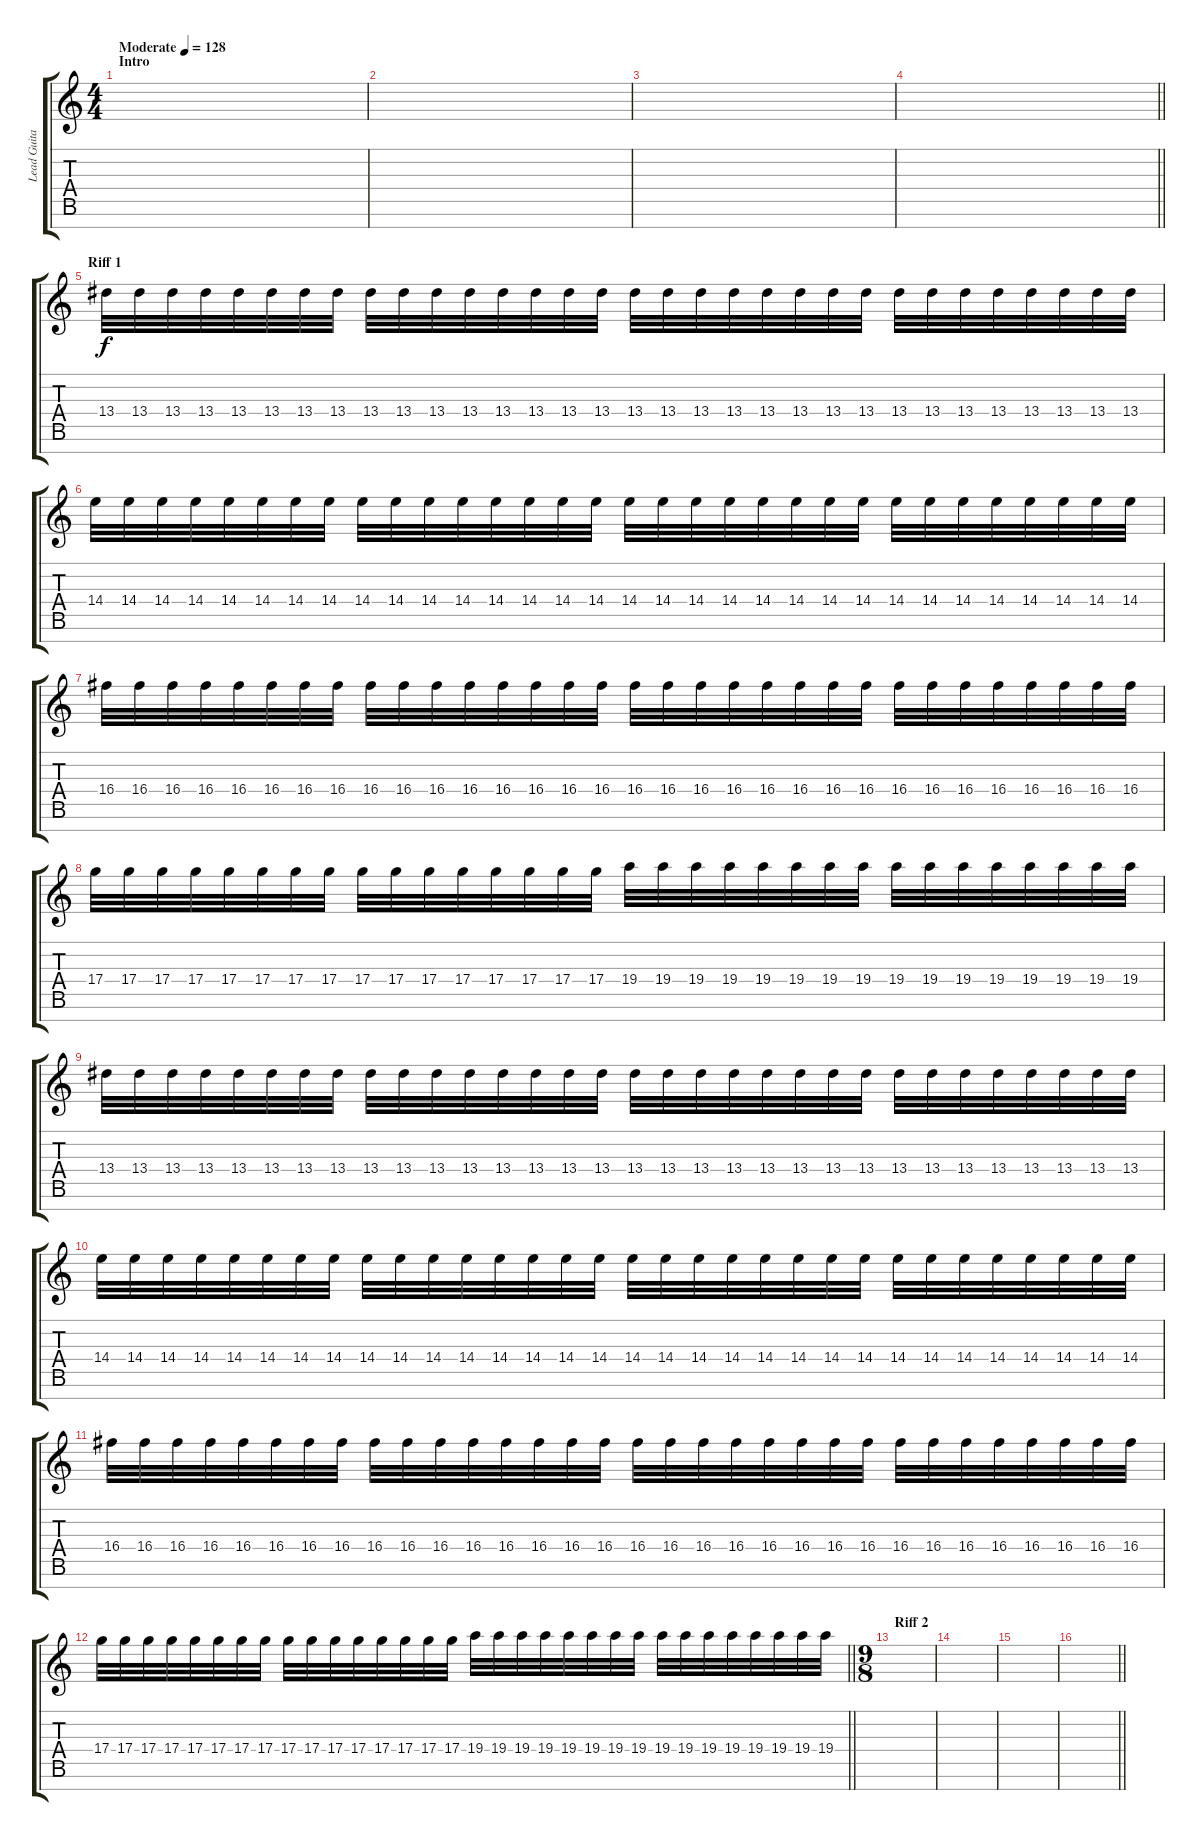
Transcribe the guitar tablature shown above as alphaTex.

\track ("Lead Guitar 1" "Lead Guita") {instrument distortionguitar}
\staff {score tabs}
\tuning (E4 B3 G3 D3 A2 E2 B1) {hide}
\ts (4 4)
\section ("" "Intro")
\tempo (128 "Moderate")
\clef g2
\ks c
|
|
|
\barLineRight lightlight
|
\section ("" "Riff 1")
13.4.32 13.4.32 13.4.32 13.4.32 13.4.32 13.4.32 13.4.32 13.4.32 13.4.32 13.4.32 13.4.32 13.4.32 13.4.32 13.4.32 13.4.32 13.4.32 13.4.32 13.4.32 13.4.32 13.4.32 13.4.32 13.4.32 13.4.32 13.4.32 13.4.32 13.4.32 13.4.32 13.4.32 13.4.32 13.4.32 13.4.32 13.4.32 |
14.4.32 14.4.32 14.4.32 14.4.32 14.4.32 14.4.32 14.4.32 14.4.32 14.4.32 14.4.32 14.4.32 14.4.32 14.4.32 14.4.32 14.4.32 14.4.32 14.4.32 14.4.32 14.4.32 14.4.32 14.4.32 14.4.32 14.4.32 14.4.32 14.4.32 14.4.32 14.4.32 14.4.32 14.4.32 14.4.32 14.4.32 14.4.32 |
16.4.32 16.4.32 16.4.32 16.4.32 16.4.32 16.4.32 16.4.32 16.4.32 16.4.32 16.4.32 16.4.32 16.4.32 16.4.32 16.4.32 16.4.32 16.4.32 16.4.32 16.4.32 16.4.32 16.4.32 16.4.32 16.4.32 16.4.32 16.4.32 16.4.32 16.4.32 16.4.32 16.4.32 16.4.32 16.4.32 16.4.32 16.4.32 |
17.4.32 17.4.32 17.4.32 17.4.32 17.4.32 17.4.32 17.4.32 17.4.32 17.4.32 17.4.32 17.4.32 17.4.32 17.4.32 17.4.32 17.4.32 17.4.32 19.4.32 19.4.32 19.4.32 19.4.32 19.4.32 19.4.32 19.4.32 19.4.32 19.4.32 19.4.32 19.4.32 19.4.32 19.4.32 19.4.32 19.4.32 19.4.32 |
13.4.32 13.4.32 13.4.32 13.4.32 13.4.32 13.4.32 13.4.32 13.4.32 13.4.32 13.4.32 13.4.32 13.4.32 13.4.32 13.4.32 13.4.32 13.4.32 13.4.32 13.4.32 13.4.32 13.4.32 13.4.32 13.4.32 13.4.32 13.4.32 13.4.32 13.4.32 13.4.32 13.4.32 13.4.32 13.4.32 13.4.32 13.4.32 |
14.4.32 14.4.32 14.4.32 14.4.32 14.4.32 14.4.32 14.4.32 14.4.32 14.4.32 14.4.32 14.4.32 14.4.32 14.4.32 14.4.32 14.4.32 14.4.32 14.4.32 14.4.32 14.4.32 14.4.32 14.4.32 14.4.32 14.4.32 14.4.32 14.4.32 14.4.32 14.4.32 14.4.32 14.4.32 14.4.32 14.4.32 14.4.32 |
16.4.32 16.4.32 16.4.32 16.4.32 16.4.32 16.4.32 16.4.32 16.4.32 16.4.32 16.4.32 16.4.32 16.4.32 16.4.32 16.4.32 16.4.32 16.4.32 16.4.32 16.4.32 16.4.32 16.4.32 16.4.32 16.4.32 16.4.32 16.4.32 16.4.32 16.4.32 16.4.32 16.4.32 16.4.32 16.4.32 16.4.32 16.4.32 |
\barLineRight lightlight
17.4.32 17.4.32 17.4.32 17.4.32 17.4.32 17.4.32 17.4.32 17.4.32 17.4.32 17.4.32 17.4.32 17.4.32 17.4.32 17.4.32 17.4.32 17.4.32 19.4.32 19.4.32 19.4.32 19.4.32 19.4.32 19.4.32 19.4.32 19.4.32 19.4.32 19.4.32 19.4.32 19.4.32 19.4.32 19.4.32 19.4.32 19.4.32 |
\ts (9 8)
\section ("" "Riff 2")
|
|
|
\barLineRight lightlight
